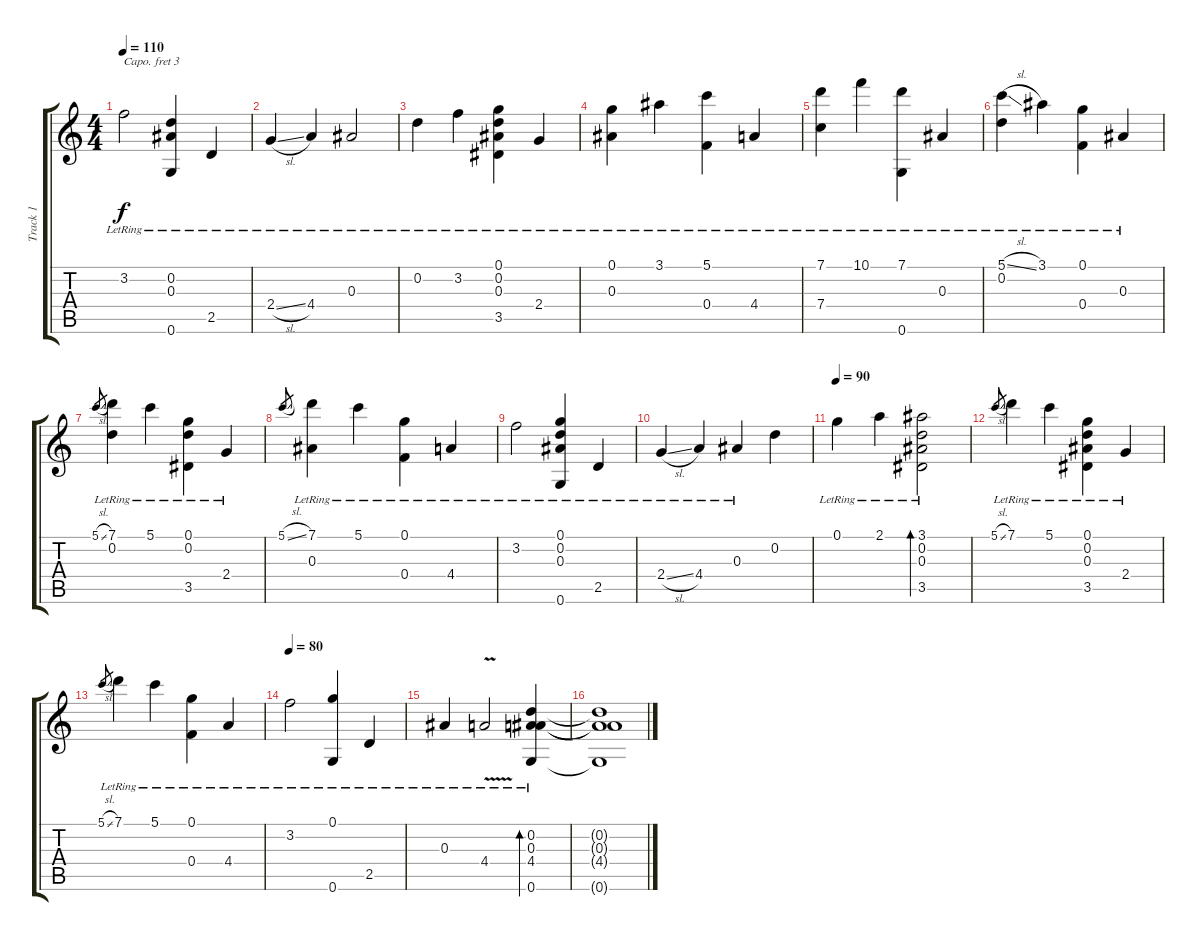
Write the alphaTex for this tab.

\track ("Track 1" "Track 1") {instrument acousticguitarnylon}
\staff {score tabs}
\capo 3
\tuning (E4 B3 G3 D3 A2 E2) {hide}
\ts (4 4)
\tempo 110
\clef g2
\ks c
3.2{lr}.2{dy f} (0.2{lr} 0.3{lr} 0.6{lr}).4 2.5{lr}.4 |
2.4{sl lr}.4 4.4{lr}.4 0.3{lr}.2 |
0.2{lr}.4 3.2{lr}.4 (0.1{lr} 0.2{lr} 0.3{lr} 3.5{lr}).4 2.4{lr}.4 |
(0.1{lr} 0.3{lr}).4 3.1{lr}.4 (5.1{lr} 0.4{lr}).4 4.4{lr}.4 |
(7.1{lr} 7.4{lr}).4 10.1{lr}.4 (7.1{lr} 0.6{lr}).4 0.3{lr}.4 |
(5.1{sl lr} 0.2{lr}).4 3.1{lr}.4 (0.1{lr} 0.4{lr}).4 0.3{lr}.4 |
5.1{sl}.8{gr} (7.1{lr} 0.2{lr}).4 5.1{lr}.4 (0.1{lr} 0.2{lr} 3.5{lr}).4 2.4{lr}.4 |
5.1{sl}.8{gr} (7.1{lr} 0.3{lr}).4 5.1{lr}.4 (0.1{lr} 0.4{lr}).4 4.4{lr}.4 |
3.2{lr}.2 (0.1{lr} 0.2{lr} 0.3{lr} 0.6{lr}).4 2.5{lr}.4 |
2.4{sl lr}.4 4.4{lr}.4 0.3{lr}.4 0.2.4 |
\tempo 90
0.1{lr}.4 2.1{lr}.4 (3.1{lr} 0.2{lr} 0.3{lr} 3.5{lr}).2{bd 240} |
5.1{sl}.8{gr} 7.1{lr}.4 5.1{lr}.4 (0.1{lr} 0.2{lr} 0.3{lr} 3.5{lr}).4 2.4{lr}.4 |
5.1{sl}.8{gr} 7.1{lr}.4 5.1{lr}.4 (0.1{lr} 0.4{lr}).4 4.4{lr}.4 |
\tempo 80
3.2{lr}.2 (0.1{lr} 0.6{lr}).4 2.5{lr}.4 |
0.3{lr}.4 4.4{v lr}.2 (0.2{lr} 0.3{lr} 4.4{lr} 0.6{lr}).4{bd 480} |
(0.2{t} 0.3{t} 4.4{t} 0.6{t}).1
